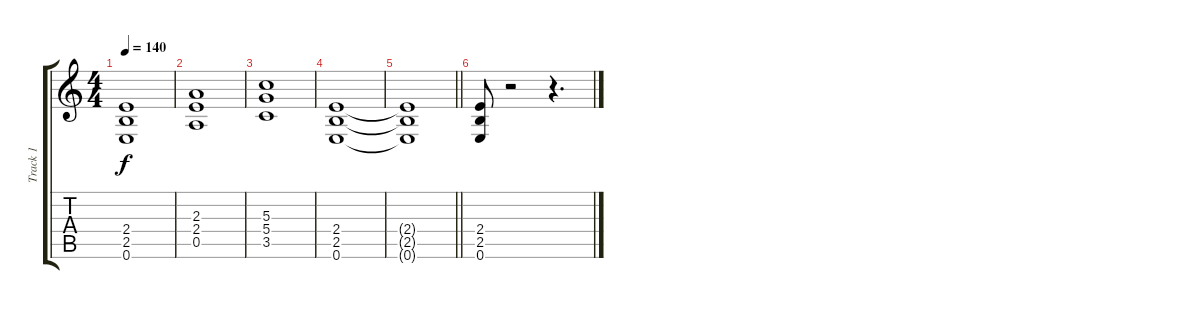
\track ("Track 1" "Track 1") {instrument distortionguitar}
\staff {score tabs}
\tuning (E4 B3 G3 D3 A2 E2) {hide}
\ts (4 4)
\tempo 140
\clef g2
\ks c
(2.4{t} 2.5{t} 0.6{t}).1{dy f} |
(2.3 2.4 0.5).1 |
(5.3 5.4 3.5).1 |
(2.4 2.5 0.6).1 |
\barLineRight lightlight
(2.4{t} 2.5{t} 0.6{t}).1 |
(2.4 2.5 0.6).8 r.2 r.4{d}
